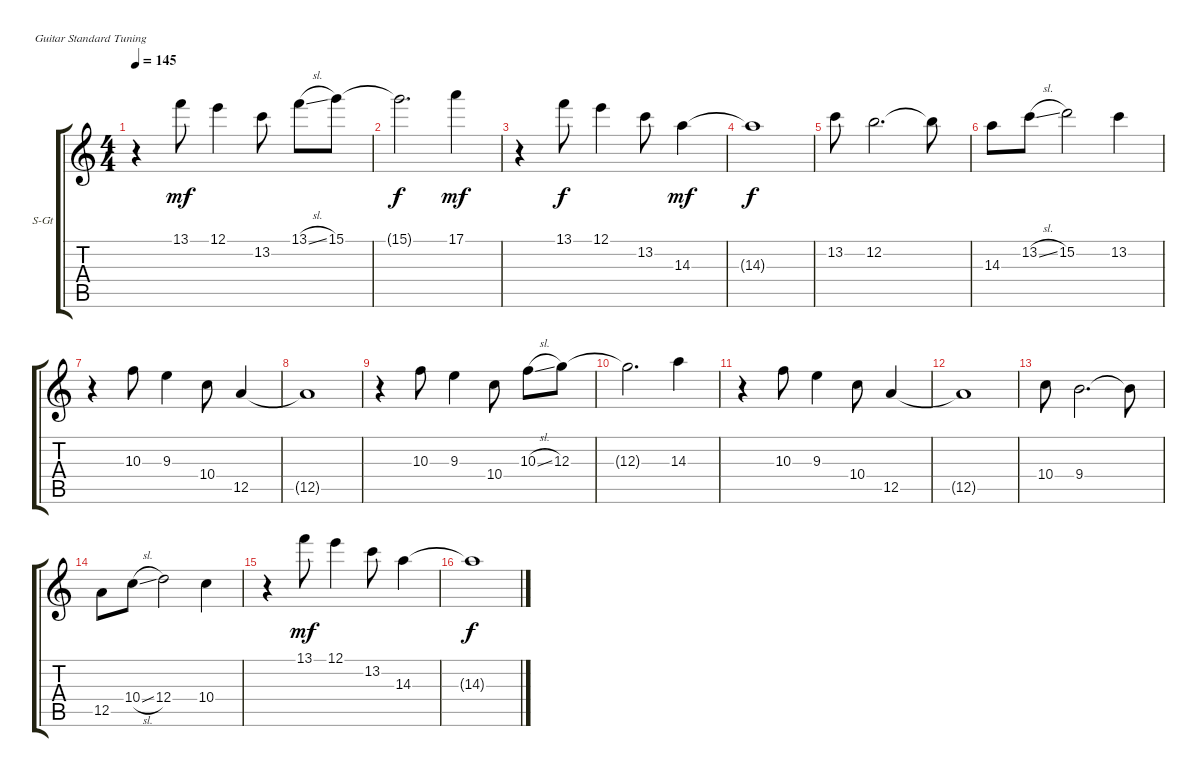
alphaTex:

\bracketExtendMode groupsimilarinstruments
\firstSystemTrackNameOrientation horizontal
\otherSystemsTrackNameOrientation horizontal
\track ("Solo" "S-Gt") {instrument lead2sawtooth}
\staff {score tabs}
\tuning (E4 B3 G3 D3 A2 E2)
\displaytranspose 12
\ts (4 4)
\tempo 145
\clef g2
\ks c
r.4{dy f} 13.1.8{dy mf} 12.1.4 13.2.8 13.1{sl}.8 15.1.8 |
15.1{t}.2{d dy f} 17.1.4{dy mf} |
r.4 13.1.8{dy f} 12.1.4 13.2.8 14.3.4{dy mf} |
14.3{t}.1{dy f} |
13.2.8 12.2.2{d} 12.2{t}.8 |
14.3.8 13.2{sl}.8 15.2.2 13.2.4 |
r.4 10.3.8 9.3.4 10.4.8 12.5.4 |
12.5{t}.1 |
r.4 10.3.8 9.3.4 10.4.8 10.3{sl}.8 12.3.8 |
12.3{t}.2{d} 14.3.4 |
r.4 10.3.8 9.3.4 10.4.8 12.5.4 |
12.5{t}.1 |
10.4.8 9.4.2{d} 9.4{t}.8 |
12.5.8 10.4{sl}.8 12.4.2 10.4.4 |
r.4 13.1.8{dy mf} 12.1.4 13.2.8 14.3.4 |
14.3{t}.1{dy f}
